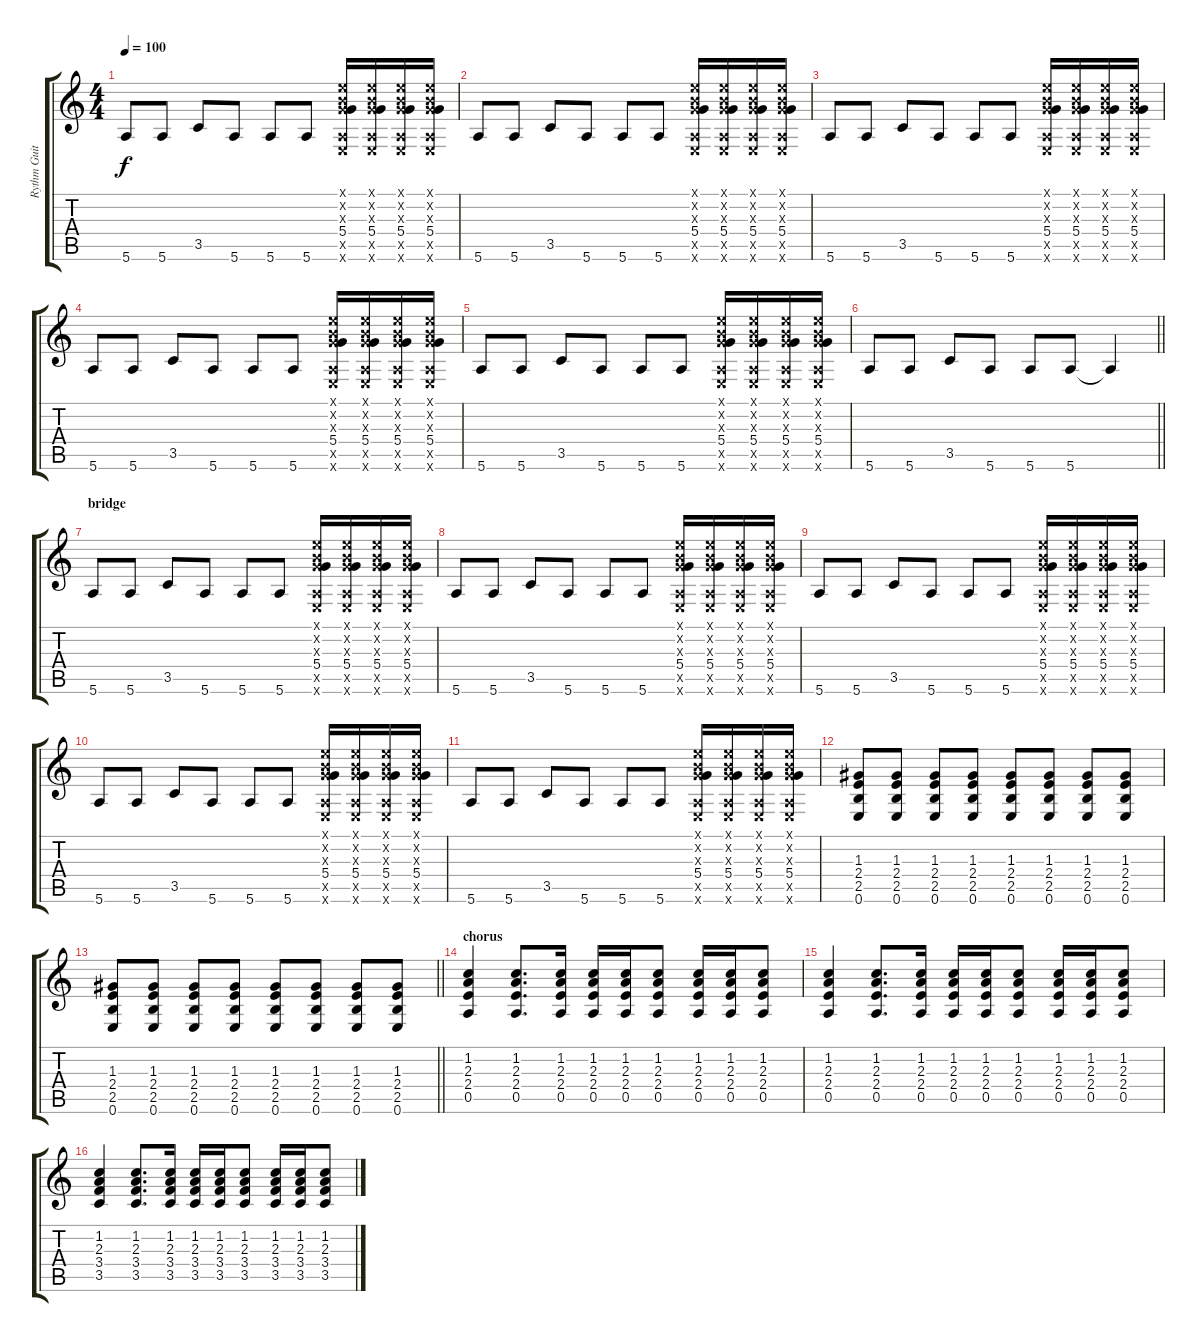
\track ("Rythm Guitar" "Rythm Guit") {instrument overdrivenguitar}
\staff {score tabs}
\tuning (E4 B3 G3 D3 A2 E2) {hide}
\ts (4 4)
\tempo 100
\clef g2
\ks c
5.6.8{dy f} 5.6.8 3.5.8 5.6.8 5.6.8 5.6.8 (0.1{x} 0.2{x} 0.3{x} 5.4 0.5{x} 0.6{x}).16 (0.1{x} 0.2{x} 0.3{x} 5.4 0.5{x} 0.6{x}).16 (0.1{x} 0.2{x} 0.3{x} 5.4 0.5{x} 0.6{x}).16 (0.1{x} 0.2{x} 0.3{x} 5.4 0.5{x} 0.6{x}).16 |
5.6.8 5.6.8 3.5.8 5.6.8 5.6.8 5.6.8 (0.1{x} 0.2{x} 0.3{x} 5.4 0.5{x} 0.6{x}).16 (0.1{x} 0.2{x} 0.3{x} 5.4 0.5{x} 0.6{x}).16 (0.1{x} 0.2{x} 0.3{x} 5.4 0.5{x} 0.6{x}).16 (0.1{x} 0.2{x} 0.3{x} 5.4 0.5{x} 0.6{x}).16 |
5.6.8 5.6.8 3.5.8 5.6.8 5.6.8 5.6.8 (0.1{x} 0.2{x} 0.3{x} 5.4 0.5{x} 0.6{x}).16 (0.1{x} 0.2{x} 0.3{x} 5.4 0.5{x} 0.6{x}).16 (0.1{x} 0.2{x} 0.3{x} 5.4 0.5{x} 0.6{x}).16 (0.1{x} 0.2{x} 0.3{x} 5.4 0.5{x} 0.6{x}).16 |
5.6.8 5.6.8 3.5.8 5.6.8 5.6.8 5.6.8 (0.1{x} 0.2{x} 0.3{x} 5.4 0.5{x} 0.6{x}).16 (0.1{x} 0.2{x} 0.3{x} 5.4 0.5{x} 0.6{x}).16 (0.1{x} 0.2{x} 0.3{x} 5.4 0.5{x} 0.6{x}).16 (0.1{x} 0.2{x} 0.3{x} 5.4 0.5{x} 0.6{x}).16 |
5.6.8 5.6.8 3.5.8 5.6.8 5.6.8 5.6.8 (0.1{x} 0.2{x} 0.3{x} 5.4 0.5{x} 0.6{x}).16 (0.1{x} 0.2{x} 0.3{x} 5.4 0.5{x} 0.6{x}).16 (0.1{x} 0.2{x} 0.3{x} 5.4 0.5{x} 0.6{x}).16 (0.1{x} 0.2{x} 0.3{x} 5.4 0.5{x} 0.6{x}).16 |
\barLineRight lightlight
5.6.8 5.6.8 3.5.8 5.6.8 5.6.8 5.6.8 5.6{t}.4 |
\section ("" "bridge")
5.6.8 5.6.8 3.5.8 5.6.8 5.6.8 5.6.8 (0.1{x} 0.2{x} 0.3{x} 5.4 0.5{x} 0.6{x}).16 (0.1{x} 0.2{x} 0.3{x} 5.4 0.5{x} 0.6{x}).16 (0.1{x} 0.2{x} 0.3{x} 5.4 0.5{x} 0.6{x}).16 (0.1{x} 0.2{x} 0.3{x} 5.4 0.5{x} 0.6{x}).16 |
5.6.8 5.6.8 3.5.8 5.6.8 5.6.8 5.6.8 (0.1{x} 0.2{x} 0.3{x} 5.4 0.5{x} 0.6{x}).16 (0.1{x} 0.2{x} 0.3{x} 5.4 0.5{x} 0.6{x}).16 (0.1{x} 0.2{x} 0.3{x} 5.4 0.5{x} 0.6{x}).16 (0.1{x} 0.2{x} 0.3{x} 5.4 0.5{x} 0.6{x}).16 |
5.6.8 5.6.8 3.5.8 5.6.8 5.6.8 5.6.8 (0.1{x} 0.2{x} 0.3{x} 5.4 0.5{x} 0.6{x}).16 (0.1{x} 0.2{x} 0.3{x} 5.4 0.5{x} 0.6{x}).16 (0.1{x} 0.2{x} 0.3{x} 5.4 0.5{x} 0.6{x}).16 (0.1{x} 0.2{x} 0.3{x} 5.4 0.5{x} 0.6{x}).16 |
5.6.8 5.6.8 3.5.8 5.6.8 5.6.8 5.6.8 (0.1{x} 0.2{x} 0.3{x} 5.4 0.5{x} 0.6{x}).16 (0.1{x} 0.2{x} 0.3{x} 5.4 0.5{x} 0.6{x}).16 (0.1{x} 0.2{x} 0.3{x} 5.4 0.5{x} 0.6{x}).16 (0.1{x} 0.2{x} 0.3{x} 5.4 0.5{x} 0.6{x}).16 |
5.6.8 5.6.8 3.5.8 5.6.8 5.6.8 5.6.8 (0.1{x} 0.2{x} 0.3{x} 5.4 0.5{x} 0.6{x}).16 (0.1{x} 0.2{x} 0.3{x} 5.4 0.5{x} 0.6{x}).16 (0.1{x} 0.2{x} 0.3{x} 5.4 0.5{x} 0.6{x}).16 (0.1{x} 0.2{x} 0.3{x} 5.4 0.5{x} 0.6{x}).16 |
(1.3 2.4 2.5 0.6).8{volume 14 instrument overdrivenguitar} (1.3 2.4 2.5 0.6).8 (1.3 2.4 2.5 0.6).8 (1.3 2.4 2.5 0.6).8 (1.3 2.4 2.5 0.6).8 (1.3 2.4 2.5 0.6).8 (1.3 2.4 2.5 0.6).8 (1.3 2.4 2.5 0.6).8 |
\barLineRight lightlight
(1.3 2.4 2.5 0.6).8 (1.3 2.4 2.5 0.6).8 (1.3 2.4 2.5 0.6).8 (1.3 2.4 2.5 0.6).8 (1.3 2.4 2.5 0.6).8 (1.3 2.4 2.5 0.6).8 (1.3 2.4 2.5 0.6).8 (1.3 2.4 2.5 0.6).8 |
\section ("" "chorus")
(1.2 2.3 2.4 0.5).4{instrument overdrivenguitar} (1.2 2.3 2.4 0.5).8{d} (1.2 2.3 2.4 0.5).16 (1.2 2.3 2.4 0.5).16 (1.2 2.3 2.4 0.5).16 (1.2 2.3 2.4 0.5).8 (1.2 2.3 2.4 0.5).16 (1.2 2.3 2.4 0.5).16 (1.2 2.3 2.4 0.5).8 |
(1.2 2.3 2.4 0.5).4 (1.2 2.3 2.4 0.5).8{d} (1.2 2.3 2.4 0.5).16 (1.2 2.3 2.4 0.5).16 (1.2 2.3 2.4 0.5).16 (1.2 2.3 2.4 0.5).8 (1.2 2.3 2.4 0.5).16 (1.2 2.3 2.4 0.5).16 (1.2 2.3 2.4 0.5).8 |
(1.2 2.3 3.4 3.5).4 (1.2 2.3 3.4 3.5).8{d} (1.2 2.3 3.4 3.5).16 (1.2 2.3 3.4 3.5).16 (1.2 2.3 3.4 3.5).16 (1.2 2.3 3.4 3.5).8 (1.2 2.3 3.4 3.5).16 (1.2 2.3 3.4 3.5).16 (1.2 2.3 3.4 3.5).8
